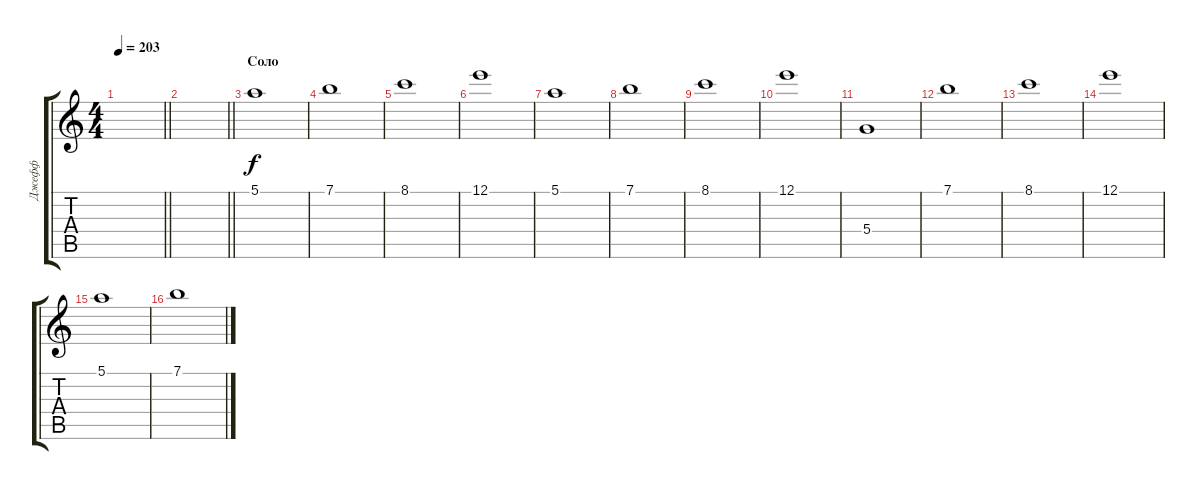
\track ("Джефф" "Джефф") {instrument overdrivenguitar}
\staff {score tabs}
\tuning (E4 B3 G3 D3 A2 E2) {hide}
\ts (4 4)
\tempo 203
\clef g2
\barLineRight lightlight
\ks c
|
\barLineRight lightlight
|
\section ("" "Соло")
5.1.1{volume 7} |
7.1.1{volume 10} |
8.1.1{volume 13} |
12.1.1 |
5.1.1 |
7.1.1 |
8.1.1 |
12.1.1 |
5.4.1 |
7.1.1 |
8.1.1 |
12.1.1 |
5.1.1 |
7.1.1
